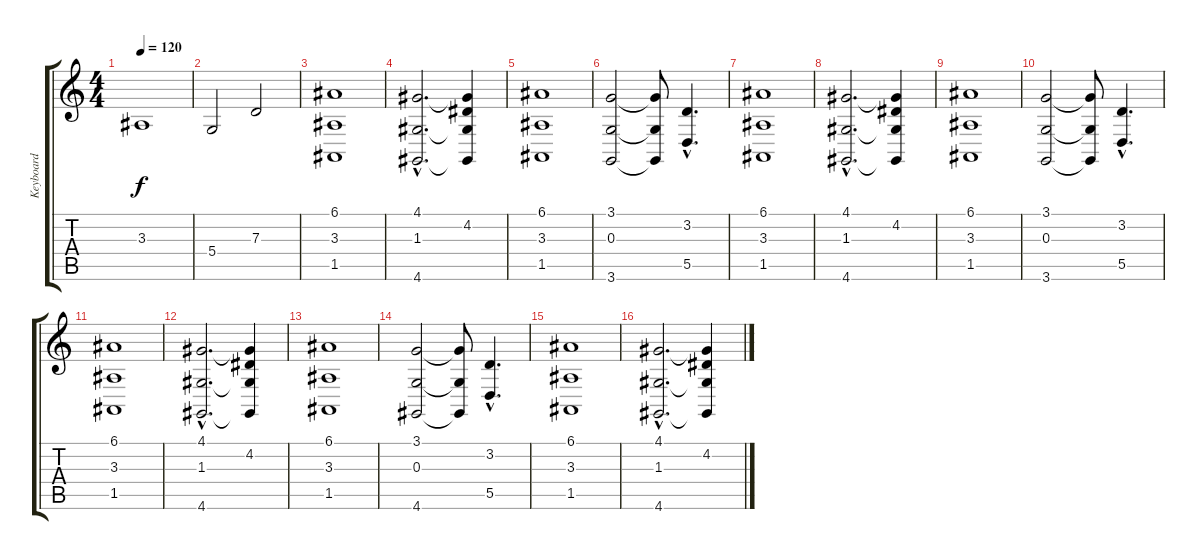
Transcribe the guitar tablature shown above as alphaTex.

\track ("Keyboard" "Keyboard") {instrument stringensemble2}
\staff {score tabs}
\tuning (E4 B3 G3 D3 A2 E2) {hide}
\ts (4 4)
\tempo 120
\clef g2
\ks c
3.3.1{dy f} |
5.4.2 7.3.2 |
(6.1 3.3 1.5).1{volume 12} |
(4.1{hac} 1.3{hac} 4.6{hac}).2{d} (4.1{t} 4.2 1.3{t} 4.6{t}).4 |
(6.1 3.3 1.5).1 |
(3.1 0.3 3.6).2 (3.1{t} 0.3{t} 3.6{t}).8 (3.2{hac} 5.5{hac}).4{d} |
(6.1 3.3 1.5).1 |
(4.1{hac} 1.3{hac} 4.6{hac}).2{d} (4.1{t} 4.2 1.3{t} 4.6{t}).4 |
(6.1 3.3 1.5).1 |
(3.1 0.3 3.6).2 (3.1{t} 0.3{t} 3.6{t}).8 (3.2{hac} 5.5{hac}).4{d} |
(6.1 3.3 1.5).1 |
(4.1{hac} 1.3{hac} 4.6{hac}).2{d} (4.1{t} 4.2 1.3{t} 4.6{t}).4 |
(6.1 3.3 1.5).1 |
(3.1 0.3 4.6).2 (3.1{t} 0.3{t} 4.6{t}).8 (3.2{hac} 5.5{hac}).4{d} |
(6.1 3.3 1.5).1 |
(4.1{hac} 1.3{hac} 4.6{hac}).2{d} (4.1{t} 4.2 1.3{t} 4.6{t}).4
